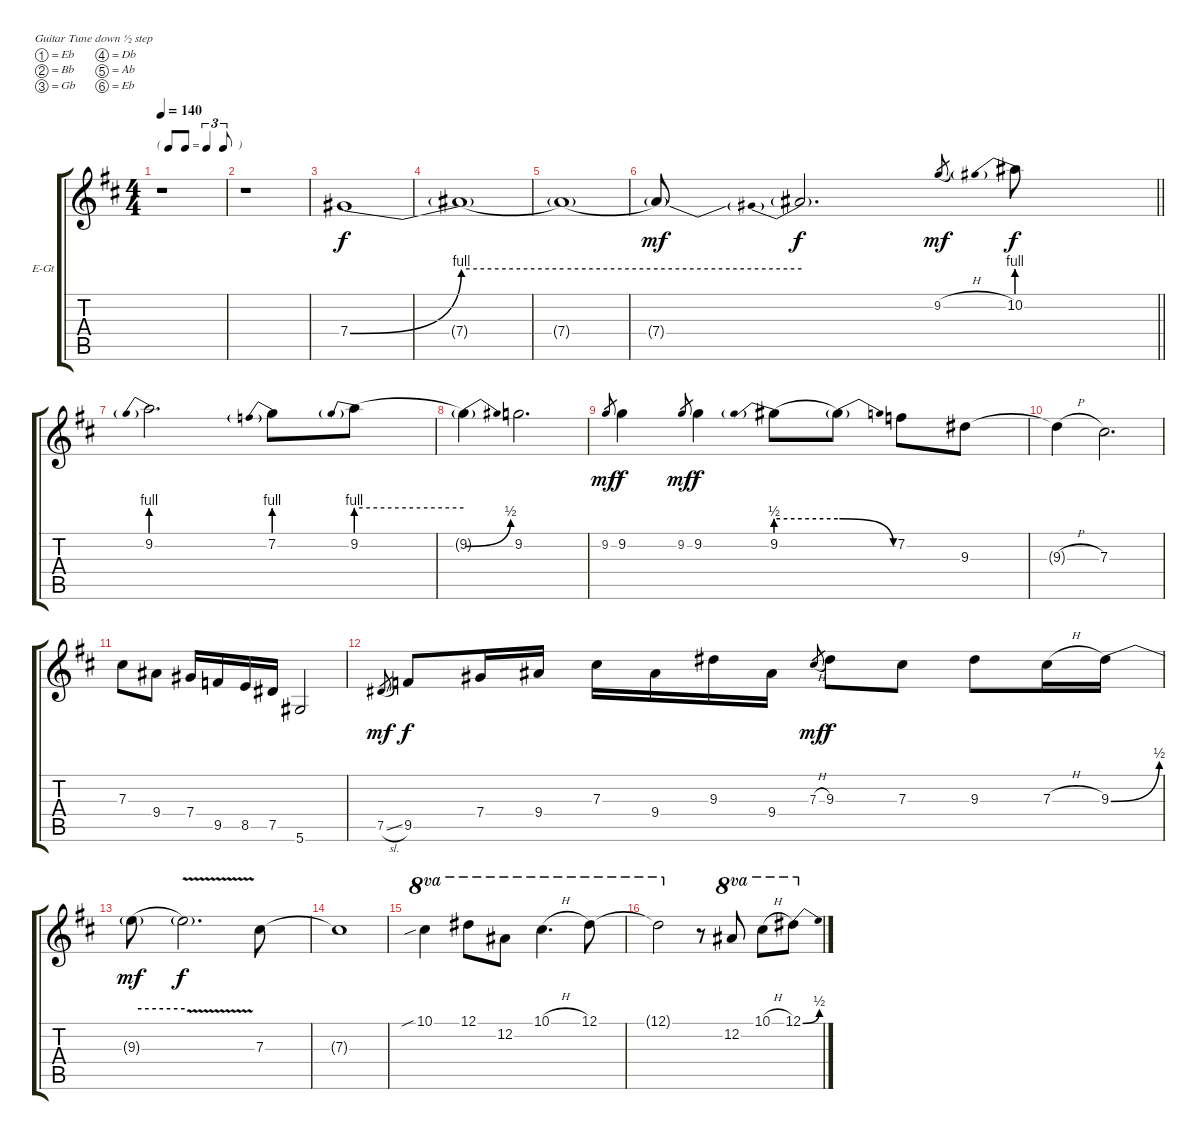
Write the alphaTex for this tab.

\bracketExtendMode groupsimilarinstruments
\firstSystemTrackNameOrientation horizontal
\otherSystemsTrackNameOrientation horizontal
\track ("Overdrive" "E-Gt") {instrument overdrivenguitar}
\staff {score tabs}
\tuning (Eb4 Bb3 Gb3 Db3 Ab2 Eb2)
\ts (4 4)
\tf triplet8th
\tempo 140
\clef g2
\ks d
r.1{dy f} |
r.1 |
7.4{be (bend 0 0 60 4)}.1 |
7.4{be (hold 0 4 60 4) t}.1 |
7.4{be (hold 0 4 60 4) t}.1 |
\barLineRight lightlight
7.4{t}.8{dy mf} 7.4{be (prebend 0 4 60 4) t}.2{d dy f} 9.2{h}.8{gr dy mf} 10.2{be (prebend 0 4 60 4)}.8{dy f} |
\section ("" " ")
9.2{be (prebend 0 4 60 4)}.2{d} 7.2{be (prebend 0 4 60 4)}.8 9.2{be (prebend 0 4 60 4)}.8 |
9.2{be (bend 0 0 60 2) t}.4 9.2.2{d} |
9.2.8{gr dy mf} 9.2.4{dy f} 9.2.8{gr dy mf} 9.2.4{dy f} 9.2{be (prebend 0 2 60 2)}.8 9.2{be (release 0 2 60 0) t}.8 7.2.8 9.3.8 |
9.3{h t}.4 7.3.2{d} |
7.3.8 9.4.8 7.4.16 9.5.16 8.5.16 7.5.16 5.6.2 |
7.5{sl}.8{gr dy mf} 9.5.8{dy f} 7.4.16 9.4.16 7.3.16 9.4.16 9.3.16 9.4.16 7.3{h}.8{gr dy mf} 9.3.8{dy f} 7.3.8 9.3.8 7.3{h}.16 9.3{be (bend 0 0 60 2)}.16 |
9.3{be (hold 0 2 60 2) t}.8{dy mf} 9.3{v t}.2{d dy f} 7.3.8 |
7.3{t}.1 |
10.1{sib}.4{ot 8va} 12.1.8{ot 8va} 12.2.8{ot 8va} 10.1{h}.4{d ot 8va} 12.1.8{ot 8va} |
12.1{t}.2{ot 8va} r.8 12.2.8{ot 8va} 10.1{h}.8{ot 8va} 12.1{be (bend 0 0 60 2)}.8{ot 8va}
